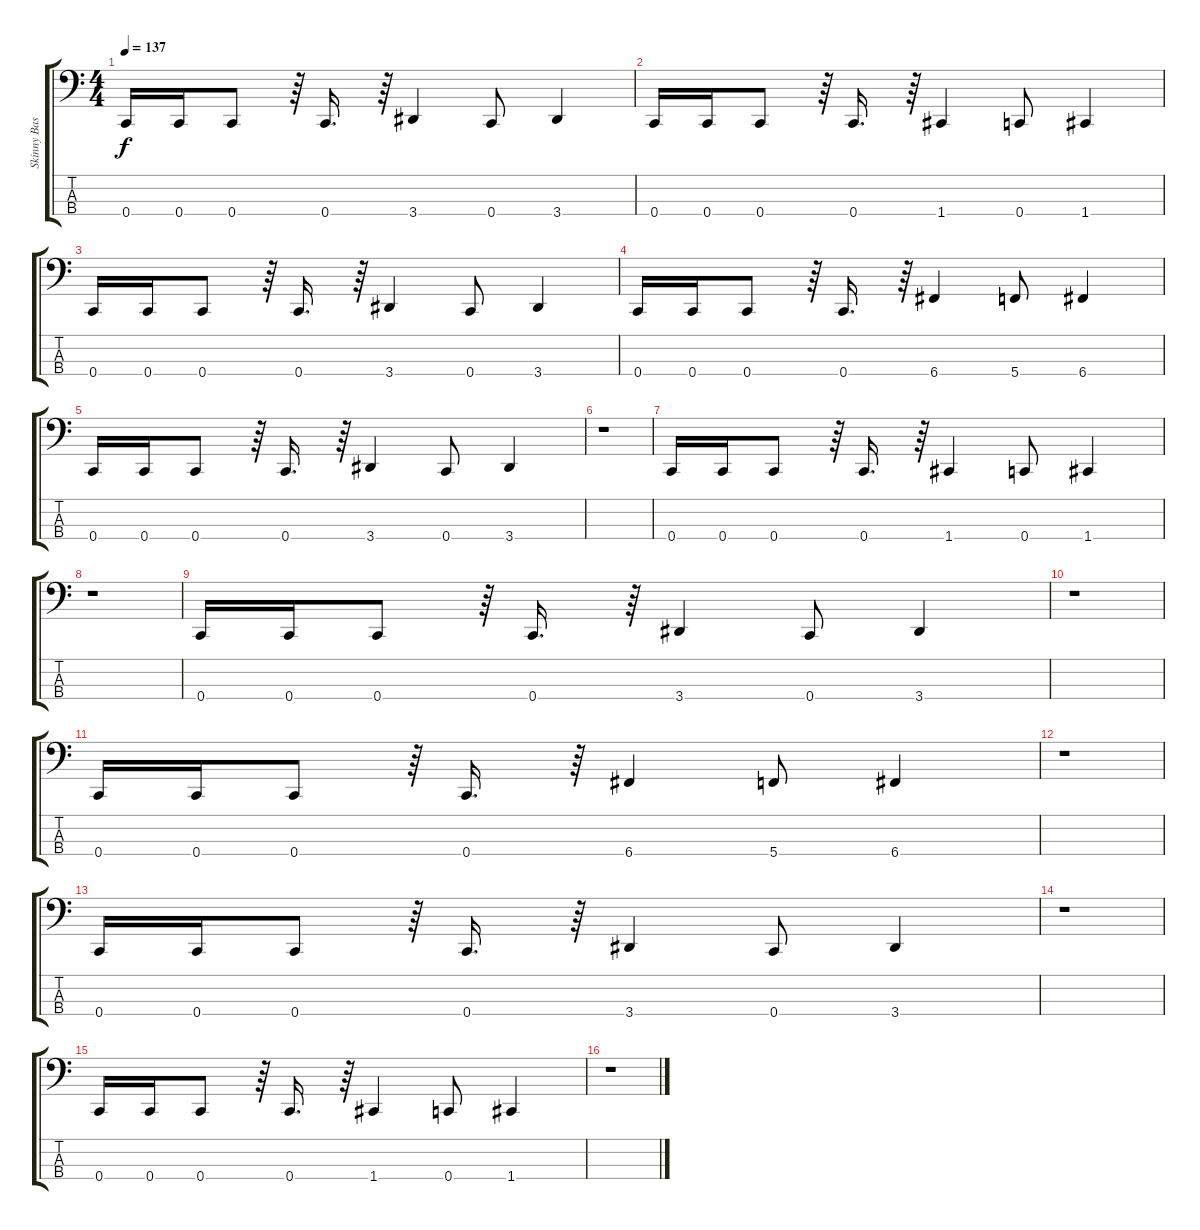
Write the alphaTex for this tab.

\track ("Skinny Bass" "Skinny Bas") {instrument electricbassfinger}
\staff {score tabs}
\tuning (F2 C2 G1 C1) {hide}
\ts (4 4)
\tempo 137
\clef f4
\ks c
0.4.16{dy f} 0.4.16 0.4.8 r.64 0.4.16{d} r.64 3.4.4 0.4.8 3.4.4 |
0.4.16 0.4.16 0.4.8 r.64 0.4.16{d} r.64 1.4.4 0.4.8 1.4.4 |
0.4.16 0.4.16 0.4.8 r.64 0.4.16{d} r.64 3.4.4 0.4.8 3.4.4 |
0.4.16 0.4.16 0.4.8 r.64 0.4.16{d} r.64 6.4.4 5.4.8 6.4.4 |
0.4.16 0.4.16 0.4.8 r.64 0.4.16{d} r.64 3.4.4 0.4.8 3.4.4 |
r.1 |
0.4.16 0.4.16 0.4.8 r.64 0.4.16{d} r.64 1.4.4 0.4.8 1.4.4 |
r.1 |
0.4.16 0.4.16 0.4.8 r.64 0.4.16{d} r.64 3.4.4 0.4.8 3.4.4 |
r.1 |
0.4.16 0.4.16 0.4.8 r.64 0.4.16{d} r.64 6.4.4 5.4.8 6.4.4 |
r.1 |
0.4.16 0.4.16 0.4.8 r.64 0.4.16{d} r.64 3.4.4 0.4.8 3.4.4 |
r.1 |
0.4.16 0.4.16 0.4.8 r.64 0.4.16{d} r.64 1.4.4 0.4.8 1.4.4 |
r.1
